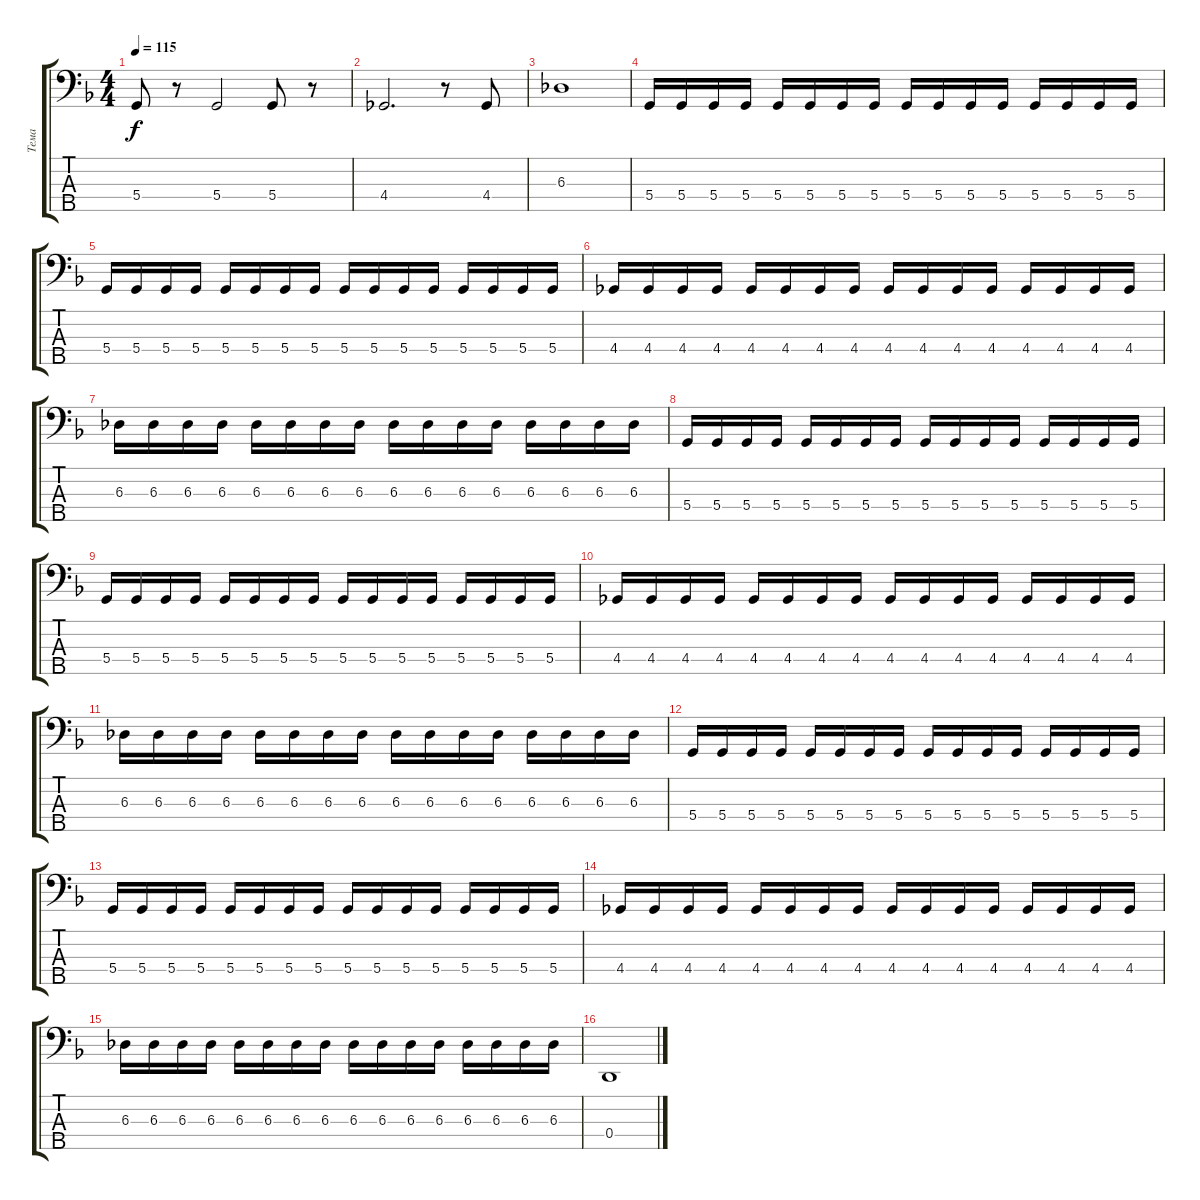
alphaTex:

\track ("Тема" "Тема") {instrument electricbasspick}
\staff {score tabs}
\tuning (F2 C2 G1 D1 A0) {hide}
\ts (4 4)
\tempo 115
\clef f4
\ks dminor
5.4.8{dy f} r.8 5.4.2 5.4.8 r.8 |
4.4.2{d} r.8 4.4.8 |
6.3.1 |
5.4.16 5.4.16 5.4.16 5.4.16 5.4.16 5.4.16 5.4.16 5.4.16 5.4.16 5.4.16 5.4.16 5.4.16 5.4.16 5.4.16 5.4.16 5.4.16 |
5.4.16 5.4.16 5.4.16 5.4.16 5.4.16 5.4.16 5.4.16 5.4.16 5.4.16 5.4.16 5.4.16 5.4.16 5.4.16 5.4.16 5.4.16 5.4.16 |
4.4.16 4.4.16 4.4.16 4.4.16 4.4.16 4.4.16 4.4.16 4.4.16 4.4.16 4.4.16 4.4.16 4.4.16 4.4.16 4.4.16 4.4.16 4.4.16 |
6.3.16 6.3.16 6.3.16 6.3.16 6.3.16 6.3.16 6.3.16 6.3.16 6.3.16 6.3.16 6.3.16 6.3.16 6.3.16 6.3.16 6.3.16 6.3.16 |
5.4.16 5.4.16 5.4.16 5.4.16 5.4.16 5.4.16 5.4.16 5.4.16 5.4.16 5.4.16 5.4.16 5.4.16 5.4.16 5.4.16 5.4.16 5.4.16 |
5.4.16 5.4.16 5.4.16 5.4.16 5.4.16 5.4.16 5.4.16 5.4.16 5.4.16 5.4.16 5.4.16 5.4.16 5.4.16 5.4.16 5.4.16 5.4.16 |
4.4.16 4.4.16 4.4.16 4.4.16 4.4.16 4.4.16 4.4.16 4.4.16 4.4.16 4.4.16 4.4.16 4.4.16 4.4.16 4.4.16 4.4.16 4.4.16 |
6.3.16 6.3.16 6.3.16 6.3.16 6.3.16 6.3.16 6.3.16 6.3.16 6.3.16 6.3.16 6.3.16 6.3.16 6.3.16 6.3.16 6.3.16 6.3.16 |
5.4.16 5.4.16 5.4.16 5.4.16 5.4.16 5.4.16 5.4.16 5.4.16 5.4.16 5.4.16 5.4.16 5.4.16 5.4.16 5.4.16 5.4.16 5.4.16 |
5.4.16 5.4.16 5.4.16 5.4.16 5.4.16 5.4.16 5.4.16 5.4.16 5.4.16 5.4.16 5.4.16 5.4.16 5.4.16 5.4.16 5.4.16 5.4.16 |
4.4.16 4.4.16 4.4.16 4.4.16 4.4.16 4.4.16 4.4.16 4.4.16 4.4.16 4.4.16 4.4.16 4.4.16 4.4.16 4.4.16 4.4.16 4.4.16 |
6.3.16 6.3.16 6.3.16 6.3.16 6.3.16 6.3.16 6.3.16 6.3.16 6.3.16 6.3.16 6.3.16 6.3.16 6.3.16 6.3.16 6.3.16 6.3.16 |
0.4.1
